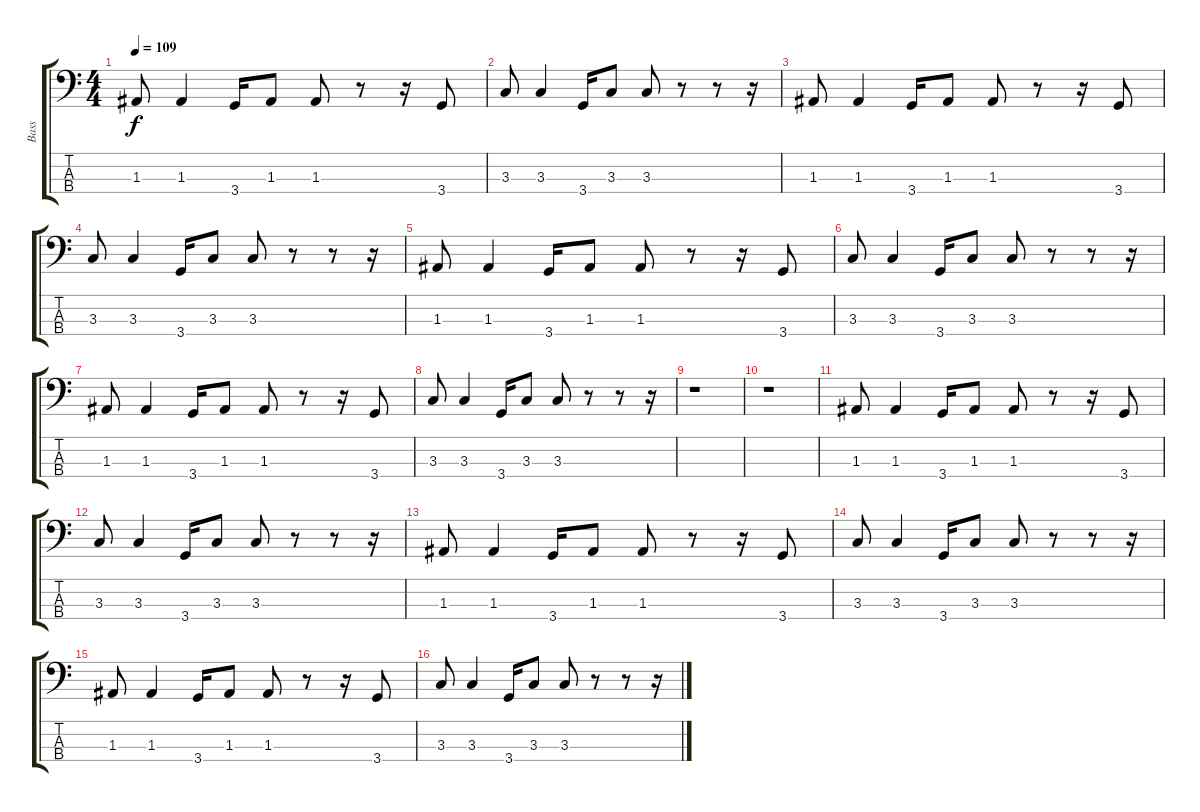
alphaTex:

\track ("Bass" "Bass") {instrument electricbassfinger}
\staff {score tabs}
\tuning (G2 D2 A1 E1) {hide}
\ts (4 4)
\tempo 109
\clef f4
\ks c
1.3.8{dy f} 1.3.4 3.4.16 1.3.8 1.3.8 r.8 r.16 3.4.8 |
3.3.8 3.3.4 3.4.16 3.3.8 3.3.8 r.8 r.8 r.16 |
1.3.8 1.3.4 3.4.16 1.3.8 1.3.8 r.8 r.16 3.4.8 |
3.3.8 3.3.4 3.4.16 3.3.8 3.3.8 r.8 r.8 r.16 |
1.3.8 1.3.4 3.4.16 1.3.8 1.3.8 r.8 r.16 3.4.8 |
3.3.8 3.3.4 3.4.16 3.3.8 3.3.8 r.8 r.8 r.16 |
1.3.8 1.3.4 3.4.16 1.3.8 1.3.8 r.8 r.16 3.4.8 |
3.3.8 3.3.4 3.4.16 3.3.8 3.3.8 r.8 r.8 r.16 |
r.1 |
r.1 |
1.3.8 1.3.4 3.4.16 1.3.8 1.3.8 r.8 r.16 3.4.8 |
3.3.8 3.3.4 3.4.16 3.3.8 3.3.8 r.8 r.8 r.16 |
1.3.8 1.3.4 3.4.16 1.3.8 1.3.8 r.8 r.16 3.4.8 |
3.3.8 3.3.4 3.4.16 3.3.8 3.3.8 r.8 r.8 r.16 |
1.3.8 1.3.4 3.4.16 1.3.8 1.3.8 r.8 r.16 3.4.8 |
3.3.8 3.3.4 3.4.16 3.3.8 3.3.8 r.8 r.8 r.16
